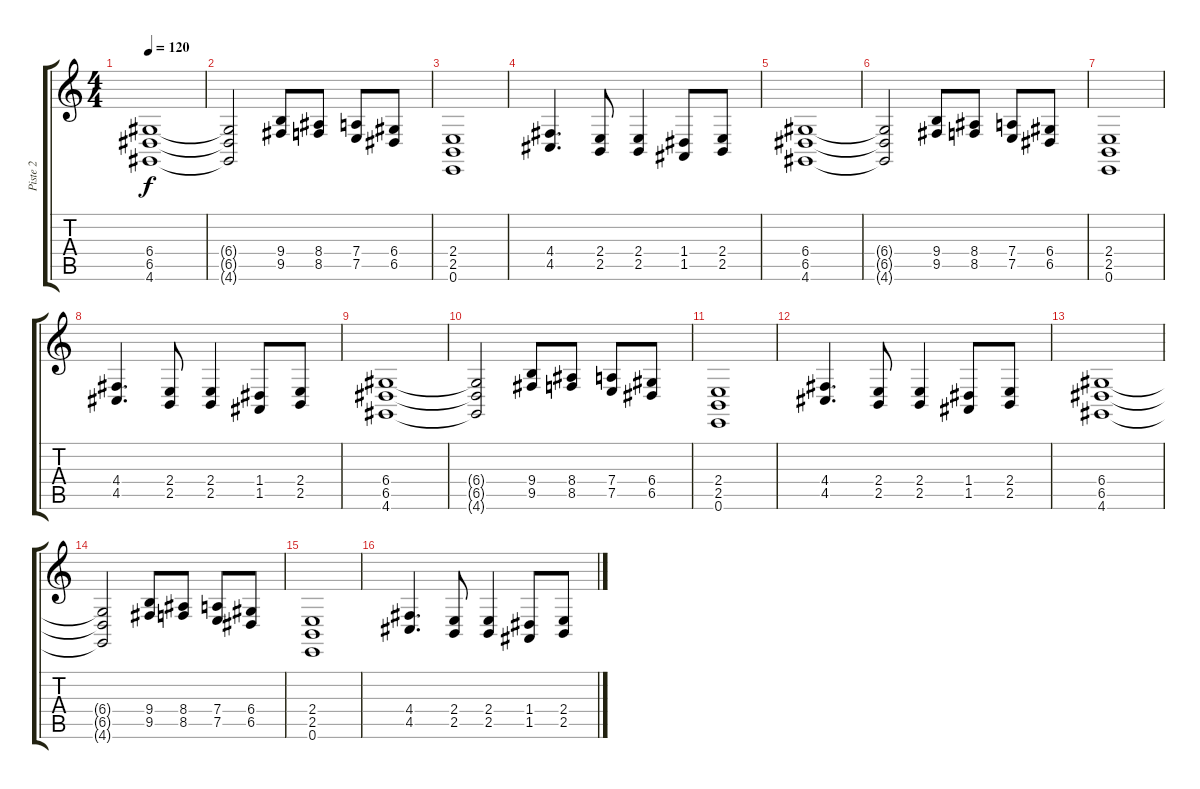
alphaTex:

\track ("Piste 2" "Piste 2") {instrument pad7halo}
\staff {score tabs}
\tuning (E4 B3 G3 D3 A2 E2) {hide}
\ts (4 4)
\tempo 120
\clef g2
\ks c
(6.4 6.5 4.6).1{dy f} |
(6.4{t} 6.5{t} 4.6{t}).2 (9.4 9.5).8 (8.4 8.5).8 (7.4 7.5).8 (6.4 6.5).8 |
(2.4 2.5 0.6).1 |
(4.4 4.5).4{d} (2.4 2.5).8 (2.4 2.5).4 (1.4 1.5).8 (2.4 2.5).8 |
(6.4 6.5 4.6).1 |
(6.4{t} 6.5{t} 4.6{t}).2 (9.4 9.5).8 (8.4 8.5).8 (7.4 7.5).8 (6.4 6.5).8 |
(2.4 2.5 0.6).1 |
(4.4 4.5).4{d} (2.4 2.5).8 (2.4 2.5).4 (1.4 1.5).8 (2.4 2.5).8 |
(6.4 6.5 4.6).1 |
(6.4{t} 6.5{t} 4.6{t}).2 (9.4 9.5).8 (8.4 8.5).8 (7.4 7.5).8 (6.4 6.5).8 |
(2.4 2.5 0.6).1 |
(4.4 4.5).4{d} (2.4 2.5).8 (2.4 2.5).4 (1.4 1.5).8 (2.4 2.5).8 |
(6.4 6.5 4.6).1 |
(6.4{t} 6.5{t} 4.6{t}).2 (9.4 9.5).8 (8.4 8.5).8 (7.4 7.5).8 (6.4 6.5).8 |
(2.4 2.5 0.6).1 |
(4.4 4.5).4{d} (2.4 2.5).8 (2.4 2.5).4 (1.4 1.5).8 (2.4 2.5).8
